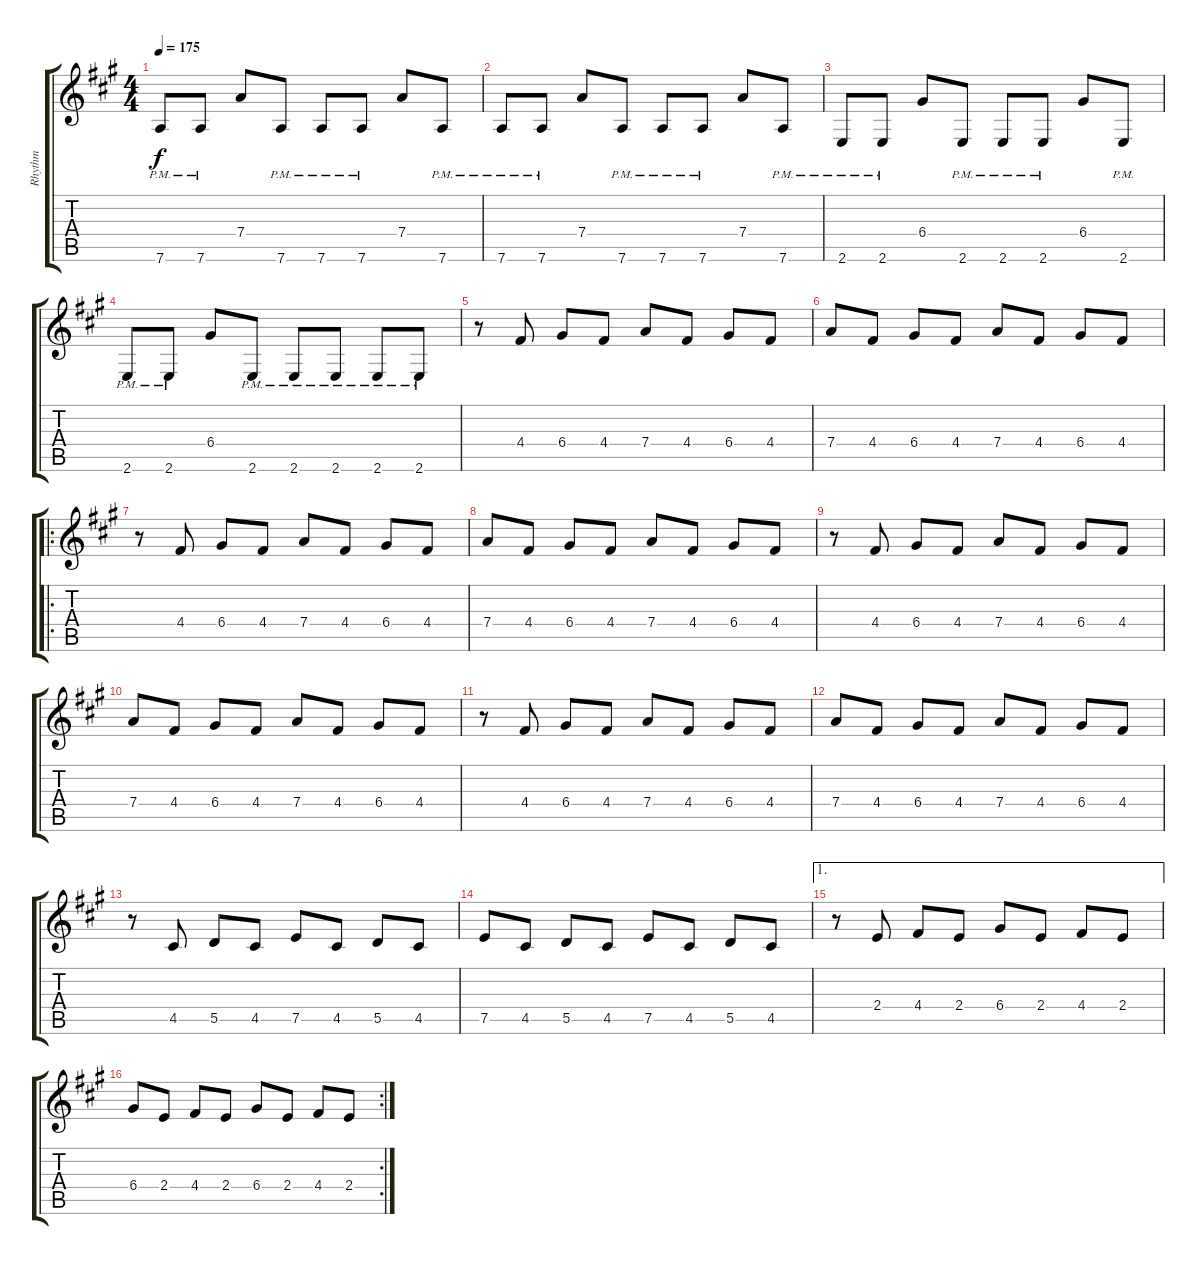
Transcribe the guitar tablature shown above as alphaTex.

\track ("Rhythm" "Rhythm") {instrument distortionguitar}
\staff {score tabs}
\tuning (E4 B3 G3 D3 A2 D2) {hide}
\ts (4 4)
\tempo 175
\clef g2
\ks f#minor
7.6{pm}.8{dy f} 7.6{pm}.8 7.4.8 7.6{pm}.8 7.6{pm}.8 7.6{pm}.8 7.4.8 7.6{pm}.8 |
7.6{pm}.8 7.6{pm}.8 7.4.8 7.6{pm}.8 7.6{pm}.8 7.6{pm}.8 7.4.8 7.6{pm}.8 |
2.6{pm}.8 2.6{pm}.8 6.4.8 2.6{pm}.8 2.6{pm}.8 2.6{pm}.8 6.4.8 2.6{pm}.8 |
2.6{pm}.8 2.6{pm}.8 6.4.8 2.6{pm}.8 2.6{pm}.8 2.6{pm}.8 2.6{pm}.8 2.6{pm}.8 |
r.8 4.4.8 6.4.8 4.4.8 7.4.8 4.4.8 6.4.8 4.4.8 |
7.4.8 4.4.8 6.4.8 4.4.8 7.4.8 4.4.8 6.4.8 4.4.8 |
\ro
r.8 4.4.8 6.4.8 4.4.8 7.4.8 4.4.8 6.4.8 4.4.8 |
7.4.8 4.4.8 6.4.8 4.4.8 7.4.8 4.4.8 6.4.8 4.4.8 |
r.8 4.4.8 6.4.8 4.4.8 7.4.8 4.4.8 6.4.8 4.4.8 |
7.4.8 4.4.8 6.4.8 4.4.8 7.4.8 4.4.8 6.4.8 4.4.8 |
r.8 4.4.8 6.4.8 4.4.8 7.4.8 4.4.8 6.4.8 4.4.8 |
7.4.8 4.4.8 6.4.8 4.4.8 7.4.8 4.4.8 6.4.8 4.4.8 |
r.8 4.5.8 5.5.8 4.5.8 7.5.8 4.5.8 5.5.8 4.5.8 |
7.5.8 4.5.8 5.5.8 4.5.8 7.5.8 4.5.8 5.5.8 4.5.8 |
\ae 1
r.8 2.4.8 4.4.8 2.4.8 6.4.8 2.4.8 4.4.8 2.4.8 |
\rc 2
6.4.8 2.4.8 4.4.8 2.4.8 6.4.8 2.4.8 4.4.8 2.4.8
